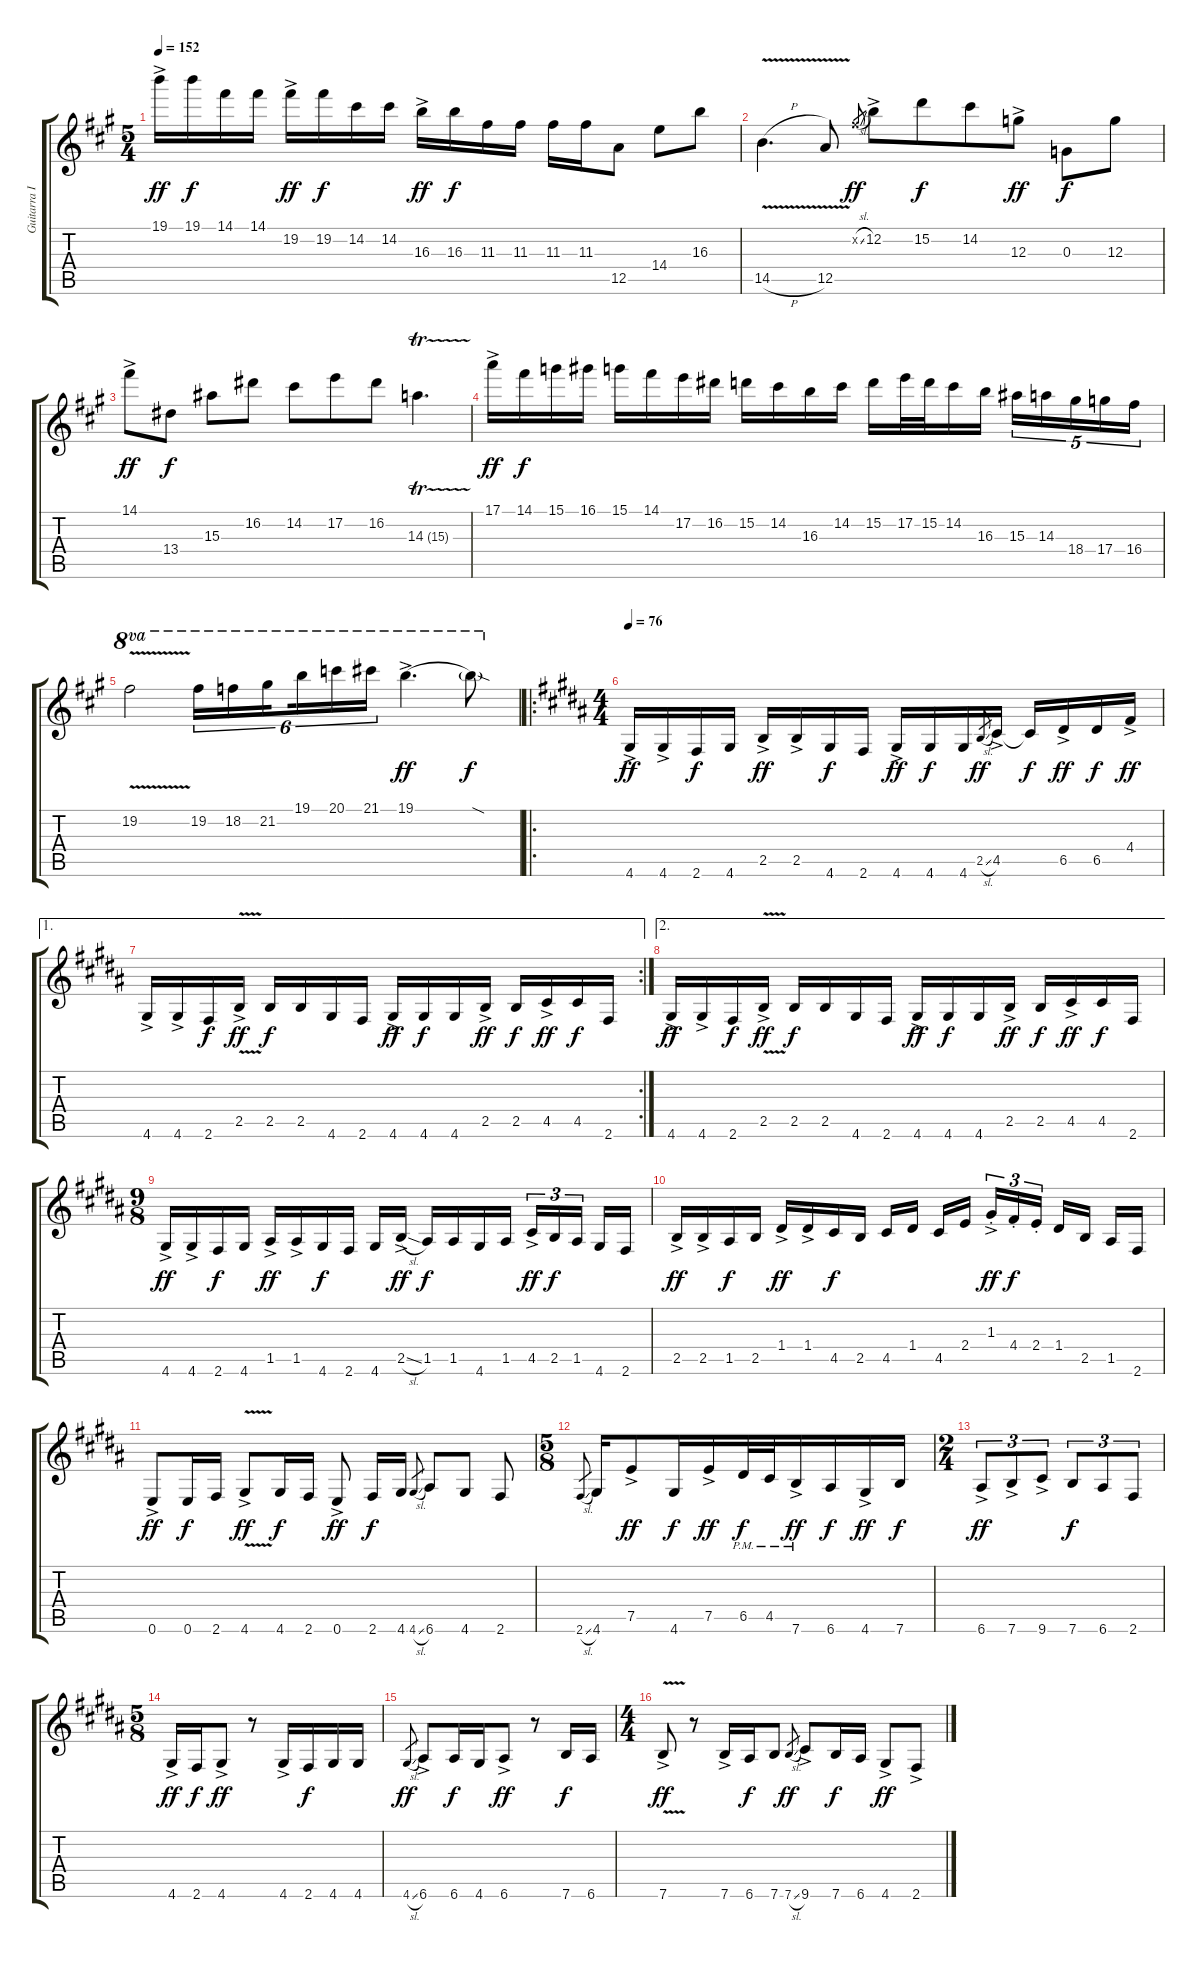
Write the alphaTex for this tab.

\track ("Guitarra I" "Guitarra I") {instrument distortionguitar}
\staff {score tabs}
\tuning (E4 B3 G3 D3 A2 E2) {hide}
\ts (5 4)
\tempo 152
\clef g2
\ks a
19.1{ac}.16{dy ff} 19.1.16{dy f} 14.1.16 14.1.16 19.2{ac}.16{dy ff} 19.2.16{dy f} 14.2.16 14.2.16 16.3{ac}.16{dy ff} 16.3.16{dy f} 11.3.16 11.3.16 11.3.16 11.3.16 12.5.8 14.4.8 16.3.8 |
14.5{v h}.4{d} 12.5{v}.8 7.2{sl x}.8{gr dy ff} 12.2{ac}.8 15.2.8{dy f beam merge} 14.2.8 12.3{ac}.8{dy ff beam split} 0.3.8{dy f} 12.3.8 |
14.1{ac}.8{dy ff} 13.4.8{dy f} 15.3.8 16.2.8{beam split} 14.2.8 17.2.8{beam merge} 16.2.8 14.3{tr (15 64)}.4{d} |
17.1{ac}.16{dy ff} 14.1.16{dy f} 15.1.16 16.1.16 15.1.16 14.1.16 17.2.16 16.2.16 15.2.16 14.2.16 16.3.16 14.2.16 15.2.16 17.2.32 15.2.32 14.2.16 16.3.16 15.3.16{tu (5 4)} 14.3.16{tu (5 4)} 18.4.16{tu (5 4)} 17.4.16{tu (5 4)} 16.4.16{tu (5 4)} |
19.2{v}.2{ot 8va} 19.2.16{tu (6 4) ot 8va} 18.2.16{tu (6 4) ot 8va} 21.2.16{tu (6 4) ot 8va beam splitsecondary} 19.1.16{tu (6 4) ot 8va} 20.1.16{tu (6 4) ot 8va} 21.1.16{tu (6 4) ot 8va} 19.1{be (hold 0 0 60 0) ac}.4{d ot 8va dy ff} 19.1{sod t}.8{ot 8va dy f} |
\ro
\ts (4 4)
\tempo 76
\ks b
4.6{ac}.16{dy ff} 4.6{ac}.16 2.6.16{dy f} 4.6.16 2.5{ac}.16{dy ff} 2.5{ac}.16 4.6.16{dy f} 2.6.16 4.6{ac}.16{dy ff} 4.6.16{dy f} 4.6.16 2.5{sl}.8{gr dy ff} 4.5{ac}.16 4.5{t}.16{dy f} 6.5{ac}.16{dy ff} 6.5.16{dy f} 4.4{ac}.16{dy ff} |
\ae 1
\rc 2
4.6{ac}.16 4.6{ac}.16 2.6.16{dy f} 2.5{v ac}.16{dy ff} 2.5.16{dy f} 2.5.16 4.6.16 2.6.16 4.6{ac}.16{dy ff} 4.6.16{dy f} 4.6.16 2.5{ac}.16{dy ff} 2.5.16{dy f} 4.5{ac}.16{dy ff} 4.5.16{dy f} 2.6.16 |
\ae 2
4.6{ac}.16{dy ff} 4.6{ac}.16 2.6.16{dy f} 2.5{v ac}.16{dy ff} 2.5.16{dy f} 2.5.16 4.6.16 2.6.16 4.6{ac}.16{dy ff} 4.6.16{dy f} 4.6.16 2.5{ac}.16{dy ff} 2.5.16{dy f} 4.5{ac}.16{dy ff} 4.5.16{dy f} 2.6.16 |
\ts (9 8)
4.6{ac}.16{dy ff} 4.6{ac}.16 2.6.16{dy f} 4.6.16{beam split} 1.5{ac}.16{dy ff} 1.5{ac}.16{beam merge} 4.6.16{dy f} 2.6.16{beam split} 4.6.16 2.5{sl ac}.16{dy ff beam split} 1.5.16{dy f} 1.5.16{beam merge} 4.6.16 1.5.16{beam split} 4.5{ac}.16{tu (3 2) dy ff} 2.5.16{tu (3 2) dy f} 1.5.16{tu (3 2) beam split} 4.6.16 2.6.16 |
2.5{ac}.16{dy ff} 2.5{ac}.16 1.5.16{dy f} 2.5.16{beam split} 1.4{ac}.16{dy ff} 1.4{ac}.16{beam merge} 4.5.16{dy f} 2.5.16{beam split} 4.5.16 1.4.16{beam split} 4.5.16 2.4.16 1.3{ac st}.16{tu (3 2) dy ff} 4.4{st}.16{tu (3 2) dy f} 2.4{st}.16{tu (3 2) beam splitsecondary} 1.4.16 2.5.16{beam split} 1.5.16 2.6.16 |
0.6{ac}.8{dy ff} 0.6.16{dy f} 2.6.16{beam split} 4.6{v ac}.8{dy ff beam merge} 4.6.16{dy f} 2.6.16{beam split} 0.6{ac}.8{dy ff beam split} 2.6.16{dy f} 4.6.16 4.6{sl}.8{gr} 6.6.8 4.6.8{beam split} 2.6.8 |
\ts (5 8)
2.6{sl}.8{gr} 4.6.16 7.5{ac}.8{dy ff beam merge} 4.6.16{dy f} 7.5{ac}.16{dy ff} 6.5{pm}.32{dy f} 4.5{pm}.32{beam merge} 7.6{ac pm}.16{dy ff} 6.6.16{dy f} 4.6{ac}.16{dy ff} 7.6.16{dy f} |
\ts (2 4)
6.6{ac}.8{tu (3 2) dy ff} 7.6{ac}.8{tu (3 2)} 9.6{ac}.8{tu (3 2)} 7.6.8{tu (3 2) dy f} 6.6.8{tu (3 2)} 2.6.8{tu (3 2)} |
\ts (5 8)
4.6{ac}.16{dy ff} 2.6.16{dy f beam merge} 4.6{ac}.8{dy ff} r.8 4.6{ac}.16 2.6.16{dy f} 4.6.16 4.6.16 |
4.6{sl}.8{gr dy ff} 6.6{ac}.8{beam merge} 6.6.16{dy f} 4.6.16 6.6{ac}.8{dy ff} r.8 7.6.16{dy f} 6.6.16 |
\ts (4 4)
7.6{v ac}.8{dy ff} r.8 7.6{ac}.16 6.6.16{dy f} 7.6.8 7.6{sl}.8{gr dy ff} 9.6{ac}.8 7.6.16{dy f} 6.6.16 4.6{ac}.8{dy ff} 2.6{ac}.8
